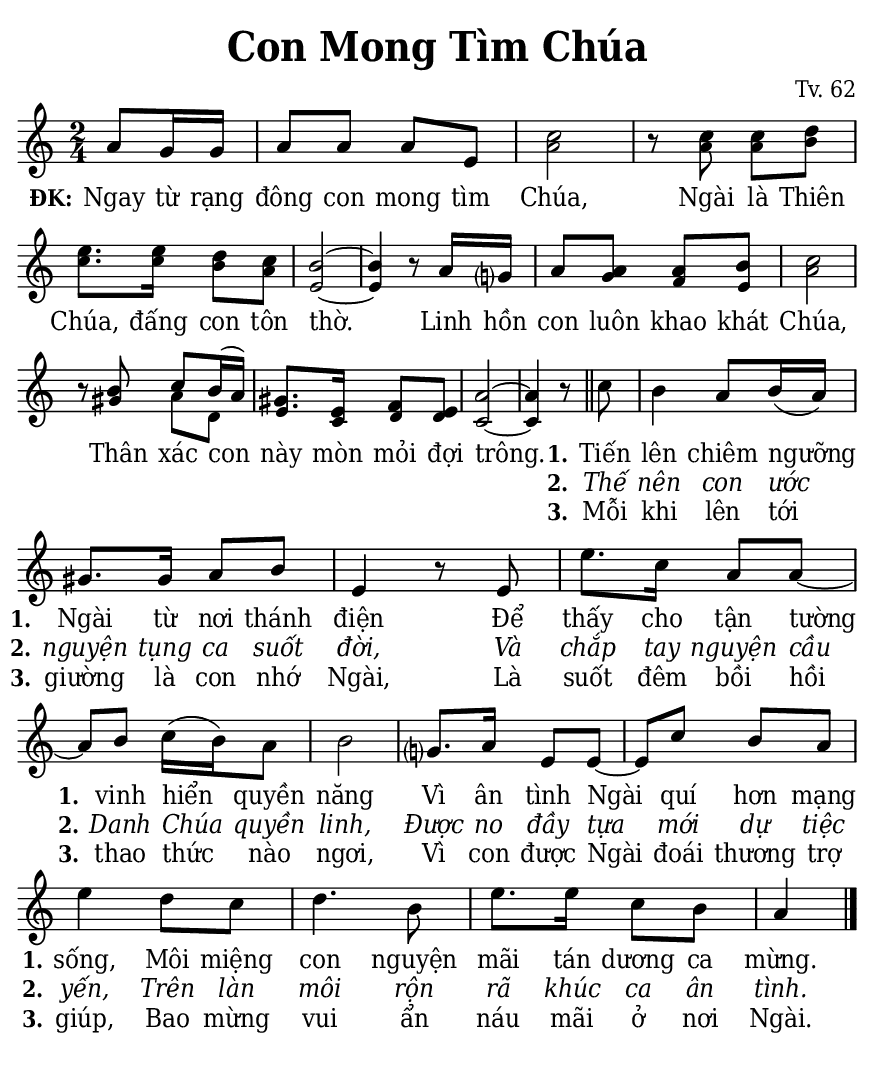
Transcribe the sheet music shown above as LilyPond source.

% Cài đặt chung\
\version "2.22.1"
\include "english.ly"

\header {
  title = \markup { \fontsize #1 "Con Mong Tìm Chúa" }
  composer = "Tv. 62"
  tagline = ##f
}

% mã nguồn cho những chức năng chưa hỗ trợ trong phiên bản lilypond hiện tại
% cung cấp bởi cộng đồng lilypond khi gửi email đến lilypond-user@gnu.org
% Đổi kích thước nốt cho bè phụ
notBePhu =
#(define-music-function (font-size music) (number? ly:music?)
   (for-some-music
     (lambda (m)
       (if (music-is-of-type? m 'rhythmic-event)
           (begin
             (set! (ly:music-property m 'tweaks)
                   (cons `(font-size . ,font-size)
                         (ly:music-property m 'tweaks)))
             #t)
           #f))
     music)
   music)

% in số phiên khúc trên mỗi dòng
#(define (add-grob-definition grob-name grob-entry)
     (set! all-grob-descriptions
           (cons ((@@ (lily) completize-grob-entry)
                  (cons grob-name grob-entry))
                 all-grob-descriptions)))

#(add-grob-definition
    'StanzaNumberSpanner
    `((direction . ,LEFT)
      (font-series . bold)
      (padding . 1.0)
      (side-axis . ,X)
      (stencil . ,ly:text-interface::print)
      (X-offset . ,ly:side-position-interface::x-aligned-side)
      (Y-extent . ,grob::always-Y-extent-from-stencil)
      (meta . ((class . Spanner)
               (interfaces . (font-interface
                              side-position-interface
                              stanza-number-interface
                              text-interface))))))

\layout {
    \context {
      \Global
      \grobdescriptions #all-grob-descriptions
    }
    \context {
      \Score
      \remove Stanza_number_align_engraver
      \consists
        #(lambda (context)
           (let ((texts '())
                 (syllables '()))
             (make-engraver
              (acknowledgers
               ((stanza-number-interface engraver grob source-engraver)
                  (set! texts (cons grob texts)))
               ((lyric-syllable-interface engraver grob source-engraver)
                  (set! syllables (cons grob syllables))))
              ((stop-translation-timestep engraver)
                 (for-each
                  (lambda (text)
                    (for-each
                     (lambda (syllable)
                       (ly:pointer-group-interface::add-grob
                        text
                        'side-support-elements
                        syllable))
                     syllables))
                  texts)
                 (set! syllables '())))))
    }
    \context {
      \Lyrics
      \remove Stanza_number_engraver
      \consists
        #(lambda (context)
           (let ((text #f)
                 (last-stanza #f))
             (make-engraver
              ((process-music engraver)
                 (let ((stanza (ly:context-property context 'stanza #f)))
                   (if (and stanza (not (equal? stanza last-stanza)))
                       (let ((column (ly:context-property context
'currentCommandColumn)))
                         (set! last-stanza stanza)
                         (if text
                             (ly:spanner-set-bound! text RIGHT column))
                         (set! text (ly:engraver-make-grob engraver
'StanzaNumberSpanner '()))
                         (ly:grob-set-property! text 'text stanza)
                         (ly:spanner-set-bound! text LEFT column)))))
              ((finalize engraver)
                 (if text
                     (let ((column (ly:context-property context
'currentCommandColumn)))
                       (ly:spanner-set-bound! text RIGHT column)))))))
      \override StanzaNumberSpanner.horizon-padding = 10000
    }
}

stanzaReminderOff =
  \temporary \override StanzaNumberSpanner.after-line-breaking =
     #(lambda (grob)
        ;; Can be replaced with (not (first-broken-spanner? grob)) in 2.23.
        (if (let ((siblings (ly:spanner-broken-into (ly:grob-original grob))))
              (and (pair? siblings)
                   (not (eq? grob (car siblings)))))
            (ly:grob-suicide! grob)))

stanzaReminderOn = \undo \stanzaReminderOff
% kết thúc mã nguồn

% Nhạc phiên khúc
nhacPhienKhucSop = \relative c'' {
  \partial 4 a8 g16 g |
  a8 a a e |
  c'2 |
  r8 c c d |
  e8. e16 d8 c |
  b2 ~ |
  b4 r8 a16 g!? |
  a8 a a b |
  c2 |
  r8 b c b16 (a) |
  gs8. e16 f8 e |
  a2 ~ |
  a4 r8 \bar "||"
  
  c |
  b4 a8 b16 (a) |
  gs8. gs16 a8 b |
  e,4 r8 e |
  e'8. c16 a8 a ~ |
  a b c16 (b) a8 |
  b2 |
  g!?8. a16 e8 e ~ |
  e c' b a |
  e'4 d8 c |
  d4. b8 |
  e8. e16 c8 b |
  a4 \bar "|."
}

nhacPhienKhucAlto = \relative c'' {
  a8 g16 g |
  a8 a a e |
  a2 |
  r8 a a b |
  c8. c16 b8 a |
  e2 ~ |
  e4 r8 a16 g!? |
  a8 g f e |
  a2 |
  r8 gs a [d,] |
  e8. c16 d8 d |
  c2 ~ |
  c4 r8
}

% Lời phiên khúc
loiPhienKhucSop = \lyrics {
  \stanzaReminderOff
  \set stanza = "ĐK:"
  Ngay từ rạng đông con mong tìm Chúa,
  Ngài là Thiên Chúa, đấng con tôn thờ.
  Linh hồn con luôn khao khát Chúa,
  Thân xác con này mòn mỏi đợi trông.
  \stanzaReminderOn
  <<
    {
      \set stanza = "1."
      Tiến lên chiêm ngưỡng Ngài từ nơi thánh điện
      Để thấy cho tận tường vinh hiển quyền năng
      Vì ân tình Ngài quí hơn mạng sống,
      Môi miệng con nguyện mãi tán dương ca mừng.
    }
    \new Lyrics {
	    \set associatedVoice = "beSop"
	    \set stanza = "2."
      \override Lyrics.LyricText.font-shape = #'italic
	    Thế nên con ước nguyện tụng ca suốt đời,
	    Và chắp tay nguyện cầu Danh Chúa quyền linh,
	    Được no đầy tựa mới dự tiệc yến,
	    Trên làn môi rộn rã khúc ca ân tình.
    }
    \new Lyrics {
	    \set associatedVoice = "beSop"
	    \set stanza = "3."
	    Mỗi khi lên tới giường là con nhớ Ngài,
	    Là suốt đêm bồi hồi thao thức nào ngơi,
	    Vì con được Ngài đoái thương trợ giúp,
	    Bao mừng vui ẩn náu mãi ở nơi Ngài.
    }
  >>
}

% Dàn trang
\paper {
  #(set-paper-size "a5")
  top-margin = 3\mm
  bottom-margin = 3\mm
  left-margin = 3\mm
  right-margin = 3\mm
  indent = #0
  #(define fonts
	 (make-pango-font-tree "Deja Vu Serif Condensed"
	 		       "Deja Vu Serif Condensed"
			       "Deja Vu Serif Condensed"
			       (/ 20 20)))
  print-page-number = ##f
}

TongNhip = {
  \key c \major \time 2/4
  \set Timing.beamExceptions = #'()
  \set Timing.baseMoment = #(ly:make-moment 1/4)
}

\score {
  \new ChoirStaff <<
    \new Staff \with {
        \consists "Merge_rests_engraver"
        printPartCombineTexts = ##f
      }
      <<
      \new Voice \TongNhip \partCombine 
        \nhacPhienKhucSop
        \notBePhu -1 { \nhacPhienKhucAlto }
      \new NullVoice = beSop \nhacPhienKhucSop
      \new Lyrics \lyricsto beSop \loiPhienKhucSop
      >>
  >>
  \layout {
    \override Lyrics.LyricSpace.minimum-distance = #1
    \override Score.BarNumber.break-visibility = ##(#f #f #f)
    \override Score.SpacingSpanner.uniform-stretching = ##t
  } 
}
